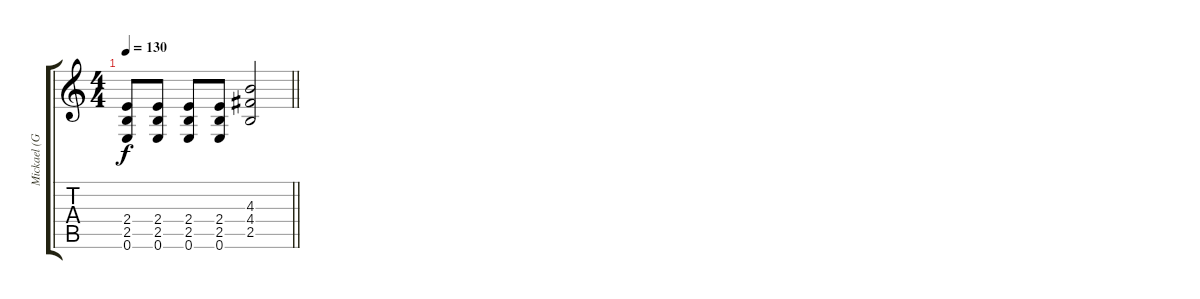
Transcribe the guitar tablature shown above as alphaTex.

\track ("Mickael (Guitar_02)" "Mickael (G") {instrument overdrivenguitar}
\staff {score tabs}
\tuning (E4 B3 G3 D3 A2 E2) {hide}
\ts (4 4)
\tempo 130
\clef g2
\barLineRight lightlight
\ks c
(2.4 2.5 0.6).8{dy f} (2.4 2.5 0.6).8 (2.4 2.5 0.6).8 (2.4 2.5 0.6).8 (4.3 4.4 2.5).2
